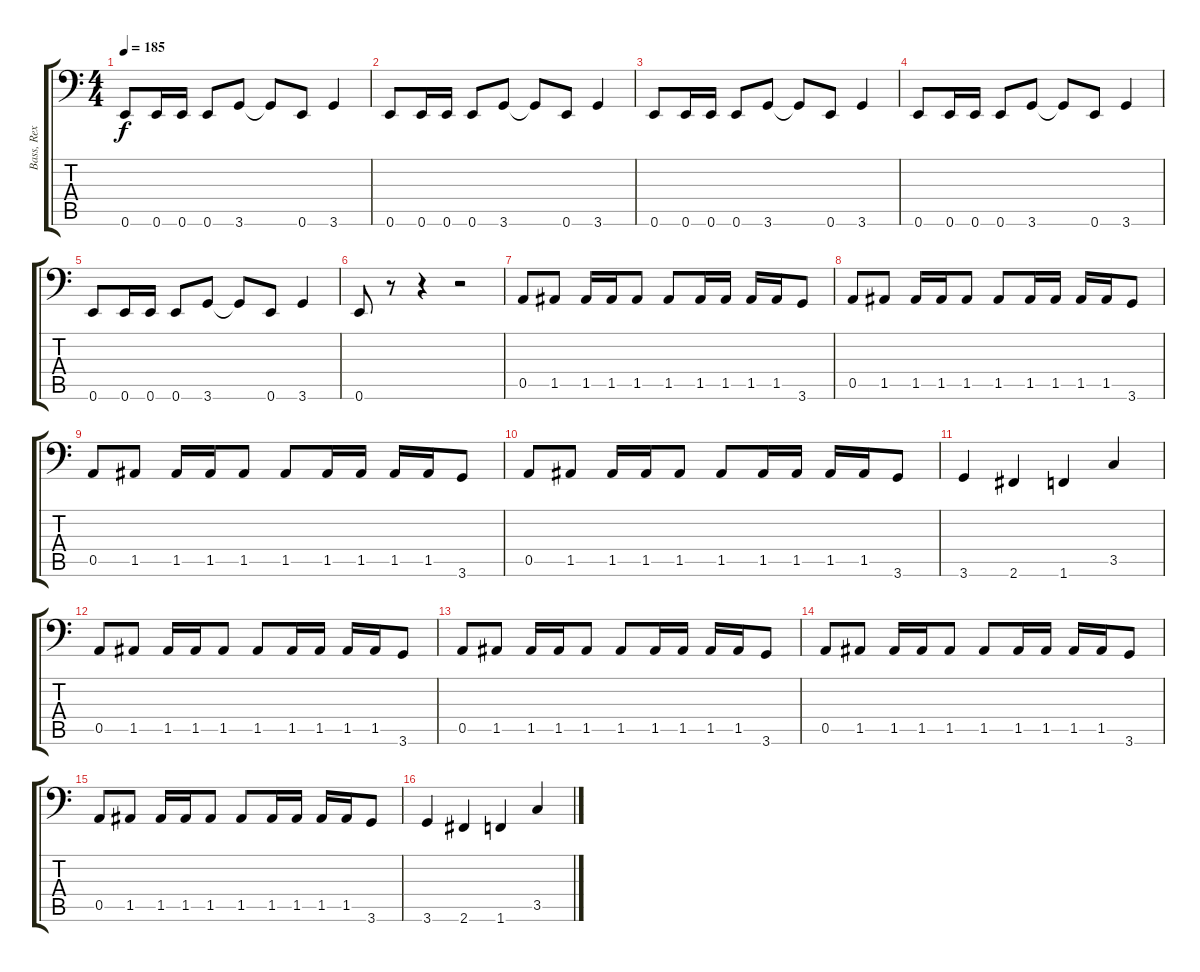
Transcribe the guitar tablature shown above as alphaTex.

\track ("Bass, Rex" "Bass, Rex") {instrument electricbasspick}
\staff {score tabs}
\tuning (E3 B2 G2 D2 A1 E1) {hide}
\ts (4 4)
\tempo 185
\clef f4
\ks c
0.6.8{dy f} 0.6.16 0.6.16 0.6.8 3.6.8 3.6{t}.8 0.6.8 3.6.4 |
0.6.8 0.6.16 0.6.16 0.6.8 3.6.8 3.6{t}.8 0.6.8 3.6.4 |
0.6.8 0.6.16 0.6.16 0.6.8 3.6.8 3.6{t}.8 0.6.8 3.6.4 |
0.6.8 0.6.16 0.6.16 0.6.8 3.6.8 3.6{t}.8 0.6.8 3.6.4 |
0.6.8 0.6.16 0.6.16 0.6.8 3.6.8 3.6{t}.8 0.6.8 3.6.4 |
0.6.8 r.8 r.4 r.2 |
0.5.8 1.5.8 1.5.16 1.5.16 1.5.8 1.5.8 1.5.16 1.5.16 1.5.16 1.5.16 3.6.8 |
0.5.8 1.5.8 1.5.16 1.5.16 1.5.8 1.5.8 1.5.16 1.5.16 1.5.16 1.5.16 3.6.8 |
0.5.8 1.5.8 1.5.16 1.5.16 1.5.8 1.5.8 1.5.16 1.5.16 1.5.16 1.5.16 3.6.8 |
0.5.8 1.5.8 1.5.16 1.5.16 1.5.8 1.5.8 1.5.16 1.5.16 1.5.16 1.5.16 3.6.8 |
3.6.4 2.6.4 1.6.4 3.5.4 |
0.5.8 1.5.8 1.5.16 1.5.16 1.5.8 1.5.8 1.5.16 1.5.16 1.5.16 1.5.16 3.6.8 |
0.5.8 1.5.8 1.5.16 1.5.16 1.5.8 1.5.8 1.5.16 1.5.16 1.5.16 1.5.16 3.6.8 |
0.5.8 1.5.8 1.5.16 1.5.16 1.5.8 1.5.8 1.5.16 1.5.16 1.5.16 1.5.16 3.6.8 |
0.5.8 1.5.8 1.5.16 1.5.16 1.5.8 1.5.8 1.5.16 1.5.16 1.5.16 1.5.16 3.6.8 |
3.6.4 2.6.4 1.6.4 3.5.4
